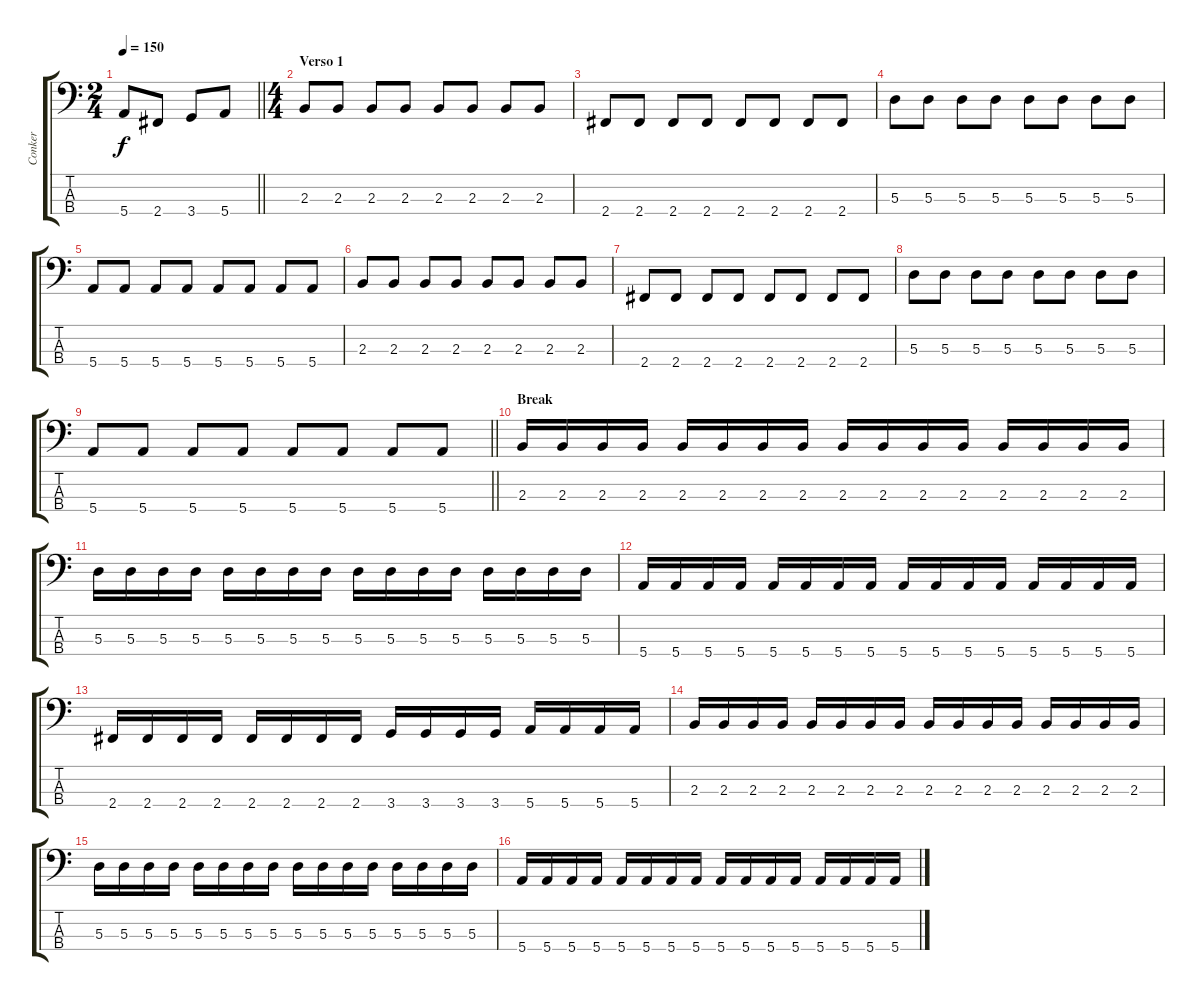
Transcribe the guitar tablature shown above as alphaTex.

\track ("Conker" "Conker") {instrument electricbassfinger}
\staff {score tabs}
\tuning (G2 D2 A1 E1) {hide}
\ts (2 4)
\tempo 150
\clef f4
\barLineRight lightlight
\ks c
5.4{t}.8{dy f} 2.4.8 3.4.8 5.4.8 |
\ts (4 4)
\section ("" "Verso 1")
2.3.8 2.3.8 2.3.8 2.3.8 2.3.8 2.3.8 2.3.8 2.3.8 |
2.4.8 2.4.8 2.4.8 2.4.8 2.4.8 2.4.8 2.4.8 2.4.8 |
5.3.8 5.3.8 5.3.8 5.3.8 5.3.8 5.3.8 5.3.8 5.3.8 |
5.4.8 5.4.8 5.4.8 5.4.8 5.4.8 5.4.8 5.4.8 5.4.8 |
2.3.8 2.3.8 2.3.8 2.3.8 2.3.8 2.3.8 2.3.8 2.3.8 |
2.4.8 2.4.8 2.4.8 2.4.8 2.4.8 2.4.8 2.4.8 2.4.8 |
5.3.8 5.3.8 5.3.8 5.3.8 5.3.8 5.3.8 5.3.8 5.3.8 |
\barLineRight lightlight
5.4.8 5.4.8 5.4.8 5.4.8 5.4.8 5.4.8 5.4.8 5.4.8 |
\section ("" "Break")
2.3.16 2.3.16 2.3.16 2.3.16 2.3.16 2.3.16 2.3.16 2.3.16 2.3.16 2.3.16 2.3.16 2.3.16 2.3.16 2.3.16 2.3.16 2.3.16 |
5.3.16 5.3.16 5.3.16 5.3.16 5.3.16 5.3.16 5.3.16 5.3.16 5.3.16 5.3.16 5.3.16 5.3.16 5.3.16 5.3.16 5.3.16 5.3.16 |
5.4.16 5.4.16 5.4.16 5.4.16 5.4.16 5.4.16 5.4.16 5.4.16 5.4.16 5.4.16 5.4.16 5.4.16 5.4.16 5.4.16 5.4.16 5.4.16 |
2.4.16 2.4.16 2.4.16 2.4.16 2.4.16 2.4.16 2.4.16 2.4.16 3.4.16 3.4.16 3.4.16 3.4.16 5.4.16 5.4.16 5.4.16 5.4.16 |
2.3.16 2.3.16 2.3.16 2.3.16 2.3.16 2.3.16 2.3.16 2.3.16 2.3.16 2.3.16 2.3.16 2.3.16 2.3.16 2.3.16 2.3.16 2.3.16 |
5.3.16 5.3.16 5.3.16 5.3.16 5.3.16 5.3.16 5.3.16 5.3.16 5.3.16 5.3.16 5.3.16 5.3.16 5.3.16 5.3.16 5.3.16 5.3.16 |
5.4.16 5.4.16 5.4.16 5.4.16 5.4.16 5.4.16 5.4.16 5.4.16 5.4.16 5.4.16 5.4.16 5.4.16 5.4.16 5.4.16 5.4.16 5.4.16
